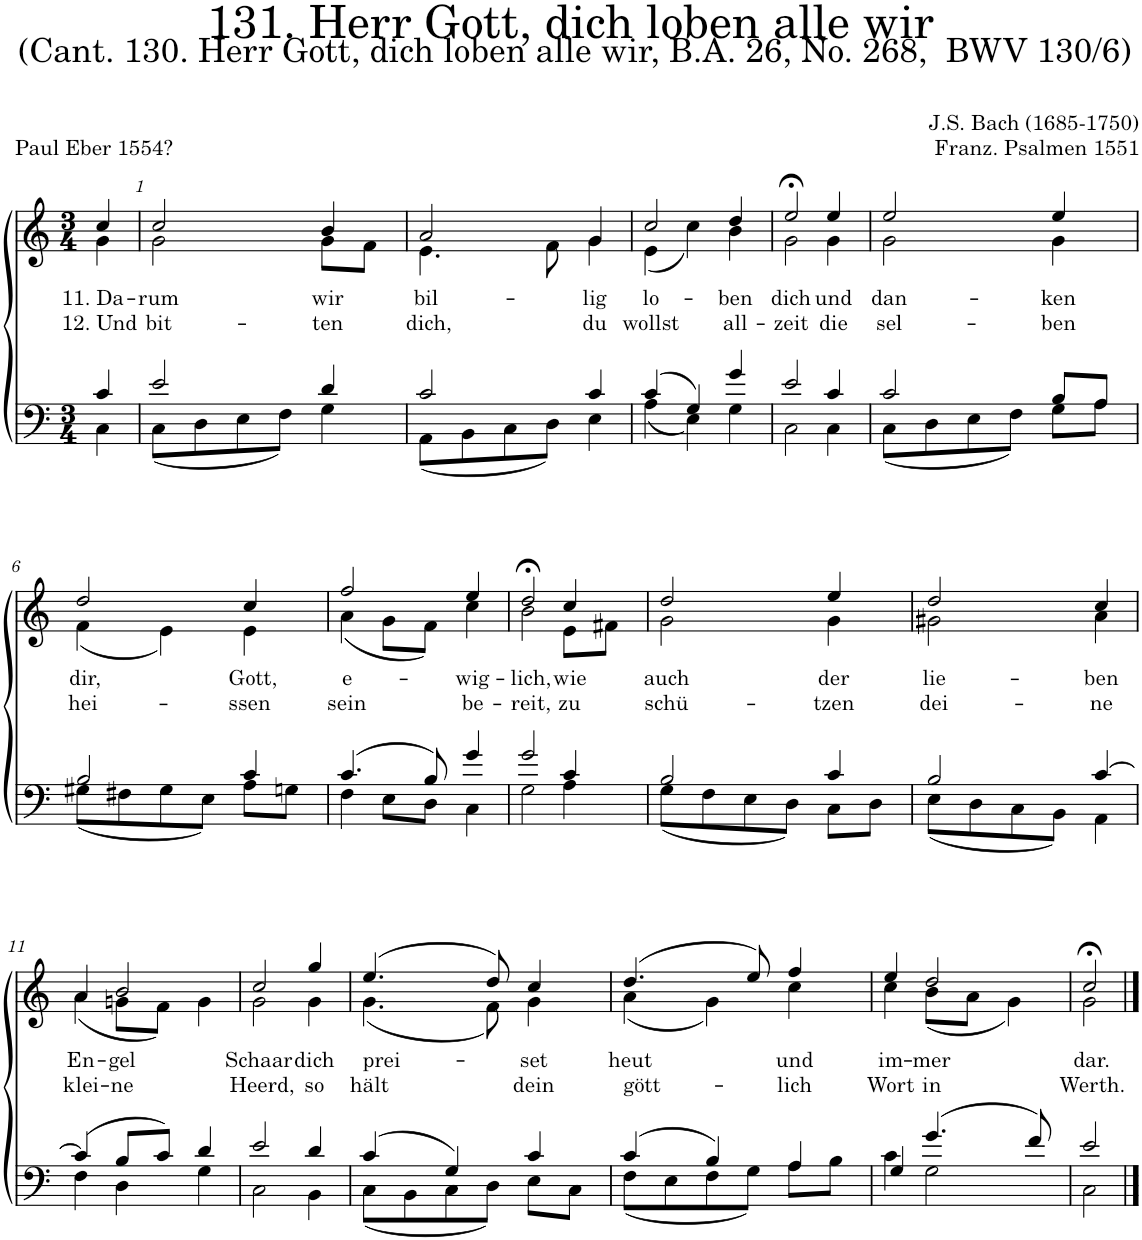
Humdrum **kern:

**kern	**kern	**text	**text
*part2	*part1	*part1	*part1
*staff2	*staff1	*staff1	*staff1
*I"Tenor/Bass	*I"Soprano/Alto	*	*
*clefF4	*clefG2	*	*
*k[]	*k[]	*	*
*M3/4	*M3/4	*	*
=	=	=	=
*^	*	*	*
!	!	!	!LO:LY:b	!LO:LY:b
*	*	*^	*	*
4c/	4C\	4cc/	4g\	11. Da-	12. Und
=1	=1	=1	=1	=1	=1
!	!	!	!	!LO:LY:b	!LO:LY:b
2e/	(8C\L	2cc/	2g\	-rum	bit-
.	8D\	.	.	.	.
.	8E\	.	.	.	.
.	8F\J)	.	.	.	.
!	!	!	!	!LO:LY:b	!LO:LY:b
4d/	4G\	4b/	8g\L	wir	-ten
.	.	.	8f\J	.	.
=2	=2	=2	=2	=2	=2
!	!	!	!	!LO:LY:b	!LO:LY:b
2c/	(8AA\L	2a/	4.e\	bil-	dich,
.	8BB\	.	.	.	.
.	8C\	.	.	.	.
.	8D\J)	.	8f\	.	.
!	!	!	!	!LO:LY:b	!LO:LY:b
4c/	4E\	4g/	4g\	-lig	du
=3	=3	=3	=3	=3	=3
!	!	!	!	!LO:LY:b	!LO:LY:b
(4c/	(4A\	2cc/	(4e\	lo-	wollst
4G/)	4E\)	.	4cc\)	.	.
!	!	!	!	!LO:LY:b	!LO:LY:b
4g/	4G\	4dd/	4b\	-ben	all-
=4	=4	=4	=4	=4	=4
!	!	!	!	!LO:LY:b	!LO:LY:b
2e/	2C\	2ee;</	2g\	dich	-zeit
!	!	!	!	!LO:LY:b	!LO:LY:b
4c/	4C\	4ee/	4g\	und	die
=5	=5	=5	=5	=5	=5
!	!	!	!	!LO:LY:b	!LO:LY:b
2c/	(8C\L	2ee/	2g\	dan-	sel-
.	8D\	.	.	.	.
.	8E\	.	.	.	.
.	8F\J)	.	.	.	.
!	!	!	!	!LO:LY:b	!LO:LY:b
8B/L	8G\L	4ee/	4g\	-ken	-ben
8A/J	8A\J	.	.	.	.
!!LO:LB:g=z	!!
=6	=6	=6	=6	=6	=6
!	!	!	!	!LO:LY:b	!LO:LY:b
2B/	(8G#X\L	2dd/	(4f\	dir,	hei-
.	8F#X\	.	.	.	.
.	8G#\	.	4e\)	.	.
.	8E\J)	.	.	.	.
!	!	!	!	!LO:LY:b	!LO:LY:b
4c/	8A\L	4cc/	4e\	Gott,	-ssen
.	8Gn\J	.	.	.	.
=7	=7	=7	=7	=7	=7
!	!	!	!	!LO:LY:b	!LO:LY:b
(4.c/	4F\	2ff/	(4a\	e-	sein
.	8E\L	.	8g\L	.	.
8B/)	8D\J	.	8f\J)	.	.
!	!	!	!	!LO:LY:b	!LO:LY:b
4g/	4C\	4ee/	4cc\	-wig-	be-
=8	=8	=8	=8	=8	=8
!	!	!	!	!LO:LY:b	!LO:LY:b
2g/	2G\	2dd;<,/	2b\	-lich,	-reit,
!	!	!	!	!LO:LY:b	!LO:LY:b
4c/	4A\	4cc/	8e\L	wie	zu
.	.	.	8f#X\J	.	.
=9	=9	=9	=9	=9	=9
!	!	!	!	!LO:LY:b	!LO:LY:b
2B/	(8G\L	2dd/	2g\	auch	schü-
.	8F\	.	.	.	.
.	8E\	.	.	.	.
.	8D\J)	.	.	.	.
!	!	!	!	!LO:LY:b	!LO:LY:b
4c/	8C\L	4ee/	4g\	der	-tzen
.	8D\J	.	.	.	.
=10	=10	=10	=10	=10	=10
!	!	!	!	!LO:LY:b	!LO:LY:b
2B/	(8E\L	2dd/	2g#X\	lie-	dei-
.	8D\	.	.	.	.
.	8C\	.	.	.	.
.	8BB\J)	.	.	.	.
!	!	!	!	!LO:LY:b	!LO:LY:b
[4c/	4AA\	4cc/	4a\	-ben	-ne
!!LO:LB:g=z	!!
=11	=11	=11	=11	=11	=11
!	!	!	!	!LO:LY:b	!LO:LY:b
(4c/]	4F\	4a/	(4a\	En-	klei-
!	!	!	!	!LO:LY:b	!LO:LY:b
8B/L	4D\	2b/	8gn\L	-gel	-ne
8c/J)	.	.	8f\J)	.	.
4d/	4G\	.	4g\	.	.
=12	=12	=12	=12	=12	=12
!	!	!	!	!LO:LY:b	!LO:LY:b
2e/	2C\	2cc,/	2g\	Schaar	Heerd,
!	!	!	!	!LO:LY:b	!LO:LY:b
4d/	4BB\	4gg/	4g\	dich	so
=13	=13	=13	=13	=13	=13
!	!	!	!	!LO:LY:b	!LO:LY:b
(4c/	(8C\L	(4.ee/	(4.g\	prei-	hält
.	8BB\	.	.	.	.
4G/)	8C\	.	.	.	.
.	8D\J)	8dd/)	8f\)	.	.
!	!	!	!	!LO:LY:b	!LO:LY:b
4c/	8E\L	4cc/	4g\	-set	dein
.	8C\J	.	.	.	.
=14	=14	=14	=14	=14	=14
!	!	!	!	!LO:LY:b	!LO:LY:b
(4c/	(8F\L	(4.dd/	(4a\	heut	gött-
.	8E\	.	.	.	.
4B/)	8F\	.	4g\)	.	.
.	8G\J)	8ee/)	.	.	.
!	!	!	!	!LO:LY:b	!LO:LY:b
4A/	8A\L	4ff/	4cc\	und	-lich
.	8B\J	.	.	.	.
=15	=15	=15	=15	=15	=15
!	!	!	!	!LO:LY:b	!LO:LY:b
4G/	4c\	4ee/	4cc\	im-	Wort
!	!	!	!	!LO:LY:b	!LO:LY:b
(4.g/	2G\	2dd/	(8b\L	-mer	in
.	.	.	8a\J	.	.
.	.	.	4g\)	.	.
8f/)	.	.	.	.	.
=16	=16	=16	=16	=16	=16
!	!	!	!	!LO:LY:b	!LO:LY:b
2e/	2C\	2cc;</	2g\	dar.	Werth.
*v	*v	*	*	*	*
*	*v	*v	*	*
==	==	==	==
*-	*-	*-	*-
